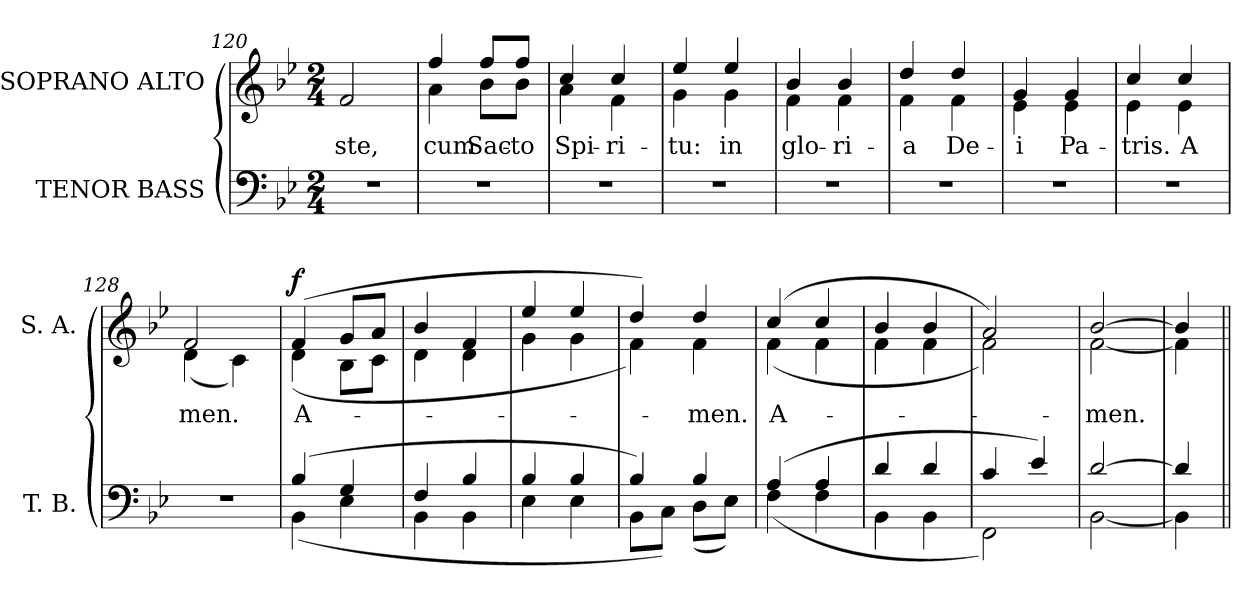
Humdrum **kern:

**kern	**kern	**text	**dynam
*part2	*part1	*part1	*part1
*staff2	*staff1	*staff1	*staff1
*I"TENOR BASS	*I"SOPRANO ALTO	*	*
*I'T. B.	*I'S. A.	*	*
*clefF4	*clefG2	*	*
*k[b-e-]	*k[b-e-]	*	*
*B-:	*B-:	*	*
*M2/4	*M2/4	*	*
=120	=120	=120	=120
!LO:N:vis=1	!	!	!
!	!	!LO:LY:b:color=#000000	!
2r	2fi/	ste,	.
!!LO:LB:g=z
=121	=121	=121	=121
!LO:N:vis=1	!	!	!
!	!	!LO:LY:b:color=#000000	!
*	*^	*	*
2r	4ffi/	4ai\	cum	.
!	!	!	!LO:LY:b:color=#000000	!
.	8ffi/L	8b-i\L	Sac-	.
!	!	!	!LO:LY:b:color=#000000	!
.	8ffi/J	8b-i\J	-to	.
=122	=122	=122	=122	=122
!LO:N:vis=1	!	!	!	!
!	!	!	!LO:LY:b:color=#000000	!
2r	4cci/	4ai\	Spi-	.
!	!	!	!LO:LY:b:color=#000000	!
.	4cci/	4fi\	-ri-	.
=123	=123	=123	=123	=123
!LO:N:vis=1	!	!	!	!
!	!	!	!LO:LY:b:color=#000000	!
2r	4ee-i/	4gi\	-tu:	.
!	!	!	!LO:LY:b:color=#000000	!
.	4ee-i/	4gi\	in	.
=124	=124	=124	=124	=124
!LO:N:vis=1	!	!	!	!
!	!	!	!LO:LY:b:color=#000000	!
2r	4b-i/	4fi\	glo-	.
!	!	!	!LO:LY:b:color=#000000	!
.	4b-i/	4fi\	-ri-	.
=125	=125	=125	=125	=125
!LO:N:vis=1	!	!	!	!
!	!	!	!LO:LY:b:color=#000000	!
2r	4ddi/	4fi\	-a	.
!	!	!	!LO:LY:b:color=#000000	!
.	4ddi/	4fi\	De-	.
=126	=126	=126	=126	=126
!LO:N:vis=1	!	!	!	!
!	!	!	!LO:LY:b:color=#000000	!
2r	4gi/	4e-i\	-i	.
!	!	!	!LO:LY:b:color=#000000	!
.	4gi/	4e-i\	Pa-	.
=127	=127	=127	=127	=127
!LO:N:vis=1	!	!	!	!
!	!	!	!LO:LY:b:color=#000000	!
2r	4cci/	4e-i\	-tris.	.
!	!	!	!LO:LY:b:color=#000000	!
.	4cci/	4e-i\	A	.
=128	=128	=128	=128	=128
!LO:N:vis=1	!	!	!	!
!	!	!	!LO:LY:b:color=#000000	!
2r	2fi/	(4di\	men.	.
.	.	4ci\)	.	.
!!LO:LB:g=z	!!
=129	=129	=129	=129	=129
*^	*	*	*	*
!	!	!	!	!LO:LY:b:color=#000000	!
(4B-i/	(4BB-i\	(4fi/	(4di\	A-	f
4Gi/	4E-i\	8gi/L	8B-i\L	.	.
.	.	8ai/J	8ci\J	.	.
=130	=130	=130	=130	=130	=130
4Fi/	4BB-i\	4b-i/	4di\	.	.
4B-i/	4BB-i\	4fi/	4di\	.	.
=131	=131	=131	=131	=131	=131
4B-i/	4E-i\	4ee-i/	4gi\	.	.
4B-i/	4E-i\	4ee-i/	4gi\	.	.
=132	=132	=132	=132	=132	=132
4B-i/)	8BB-i\L	4ddi/)	4fi\)	.	.
.	8Ci\J)	.	.	.	.
!	!	!	!	!LO:LY:b:color=#000000	!
4B-i/	(8Di\L	4ddi/	4fi\	-men.	.
.	8E-i\J)	.	.	.	.
=133	=133	=133	=133	=133	=133
!	!	!	!	!LO:LY:b:color=#000000	!
(4Ai/	(4Fi\	(4cci/	(4fi\	A-	.
4Ai/	4Fi\	4cci/	4fi\	.	.
=134	=134	=134	=134	=134	=134
4di/	4BB-i\	4b-i/	4fi\	.	.
4di/	4BB-i\	4b-i/	4fi\	.	.
=135	=135	=135	=135	=135	=135
4ci/	2FFi\)	2ai/)	2fi\)	.	.
4e-i/)	.	.	.	.	.
=136	=136	=136	=136	=136	=136
!	!	!	!	!LO:LY:b:color=#000000	!
[>2di/	[<2BB-i\	[>2b-i/	[<2fi\	-men.	.
=137	=137	=137	=137	=137	=137
4di/]	4BB-i\]	4b-i/]	4fi\]	.	.
*v	*v	*	*	*	*
*	*v	*v	*	*
=||	=||	=||	=||
*-	*-	*-	*-
